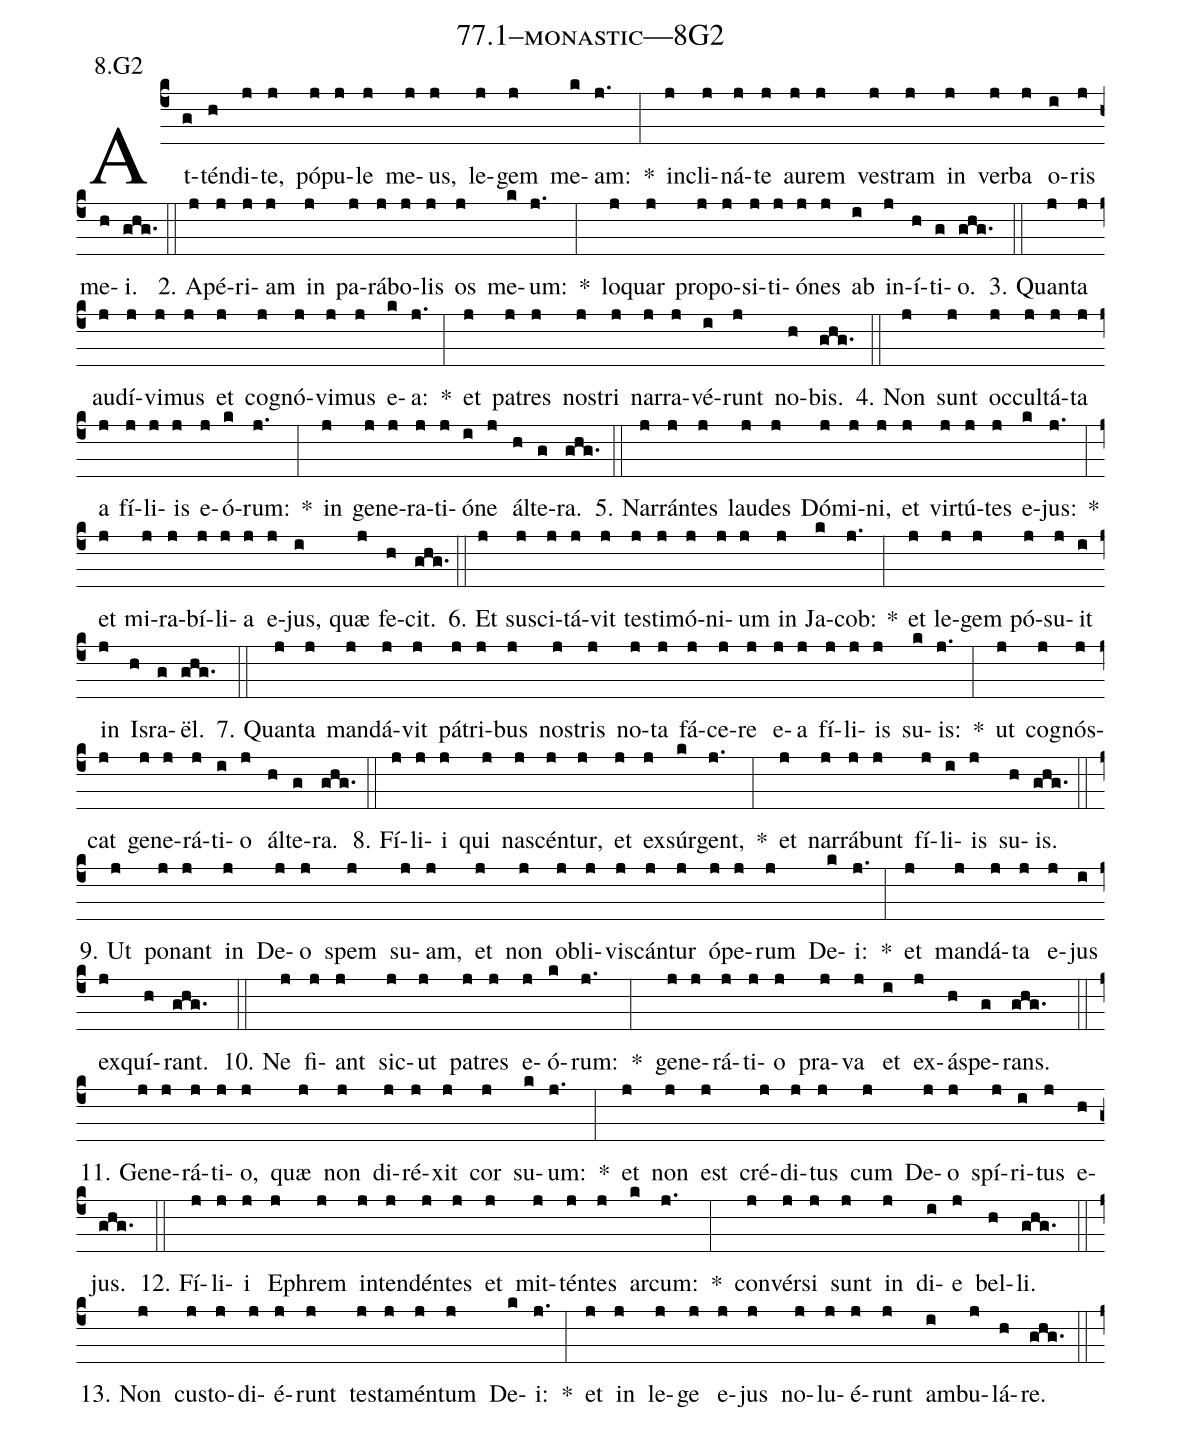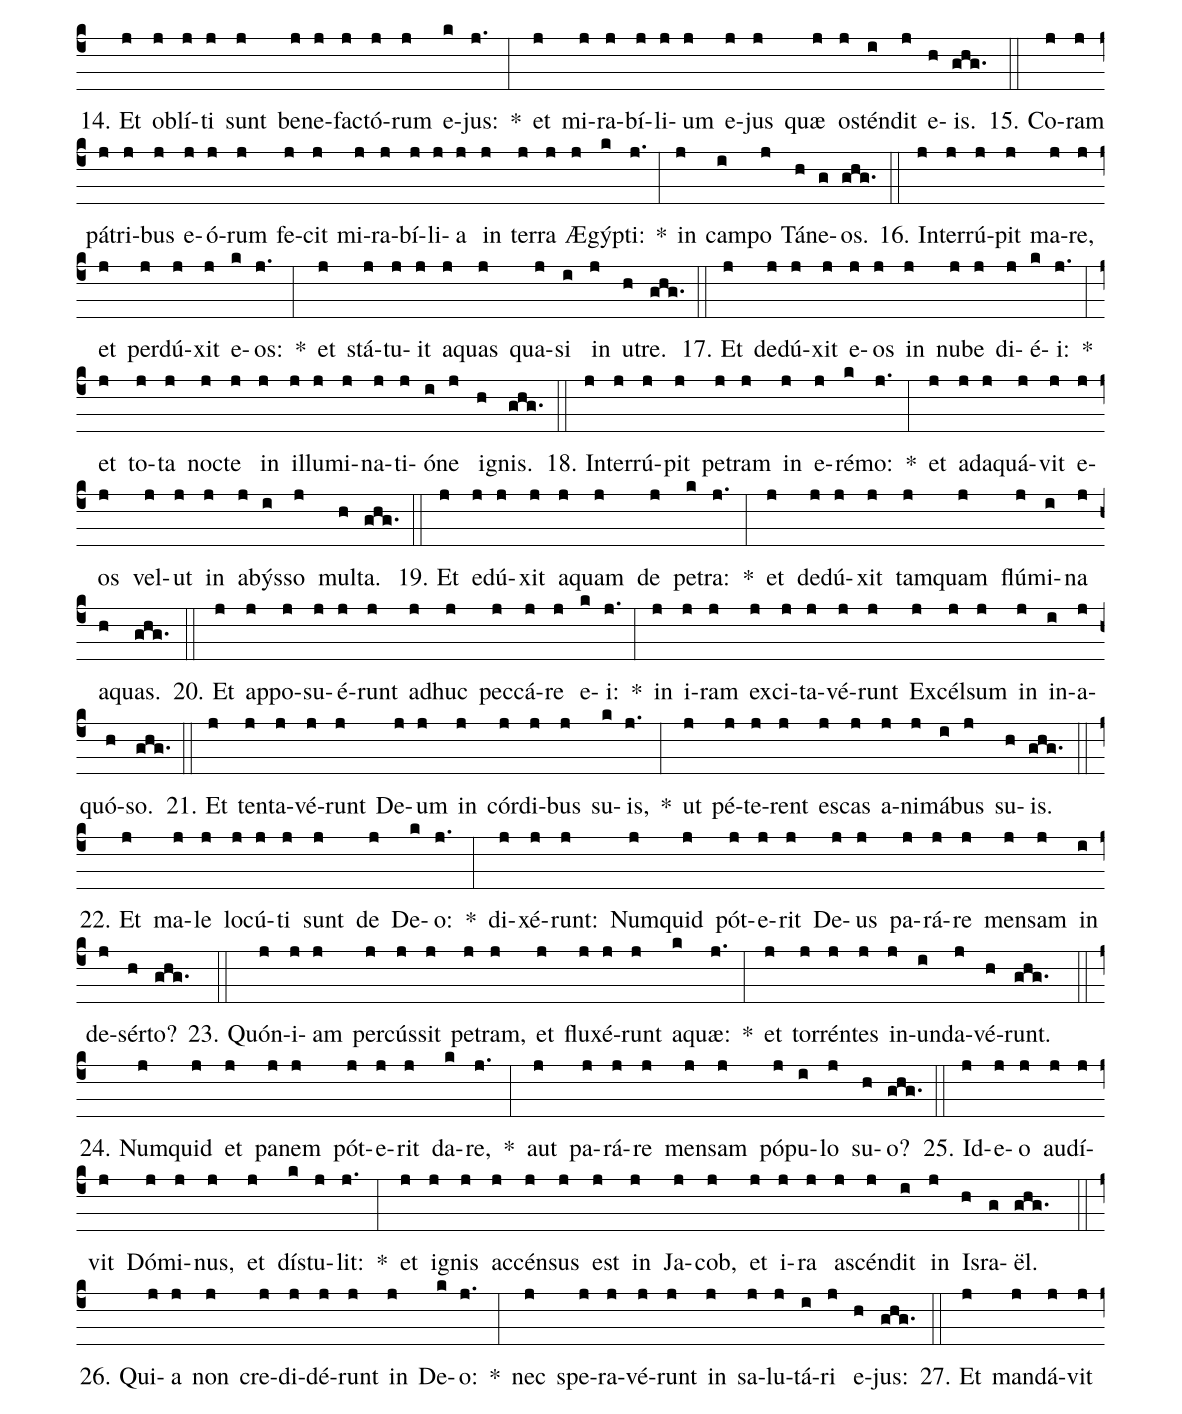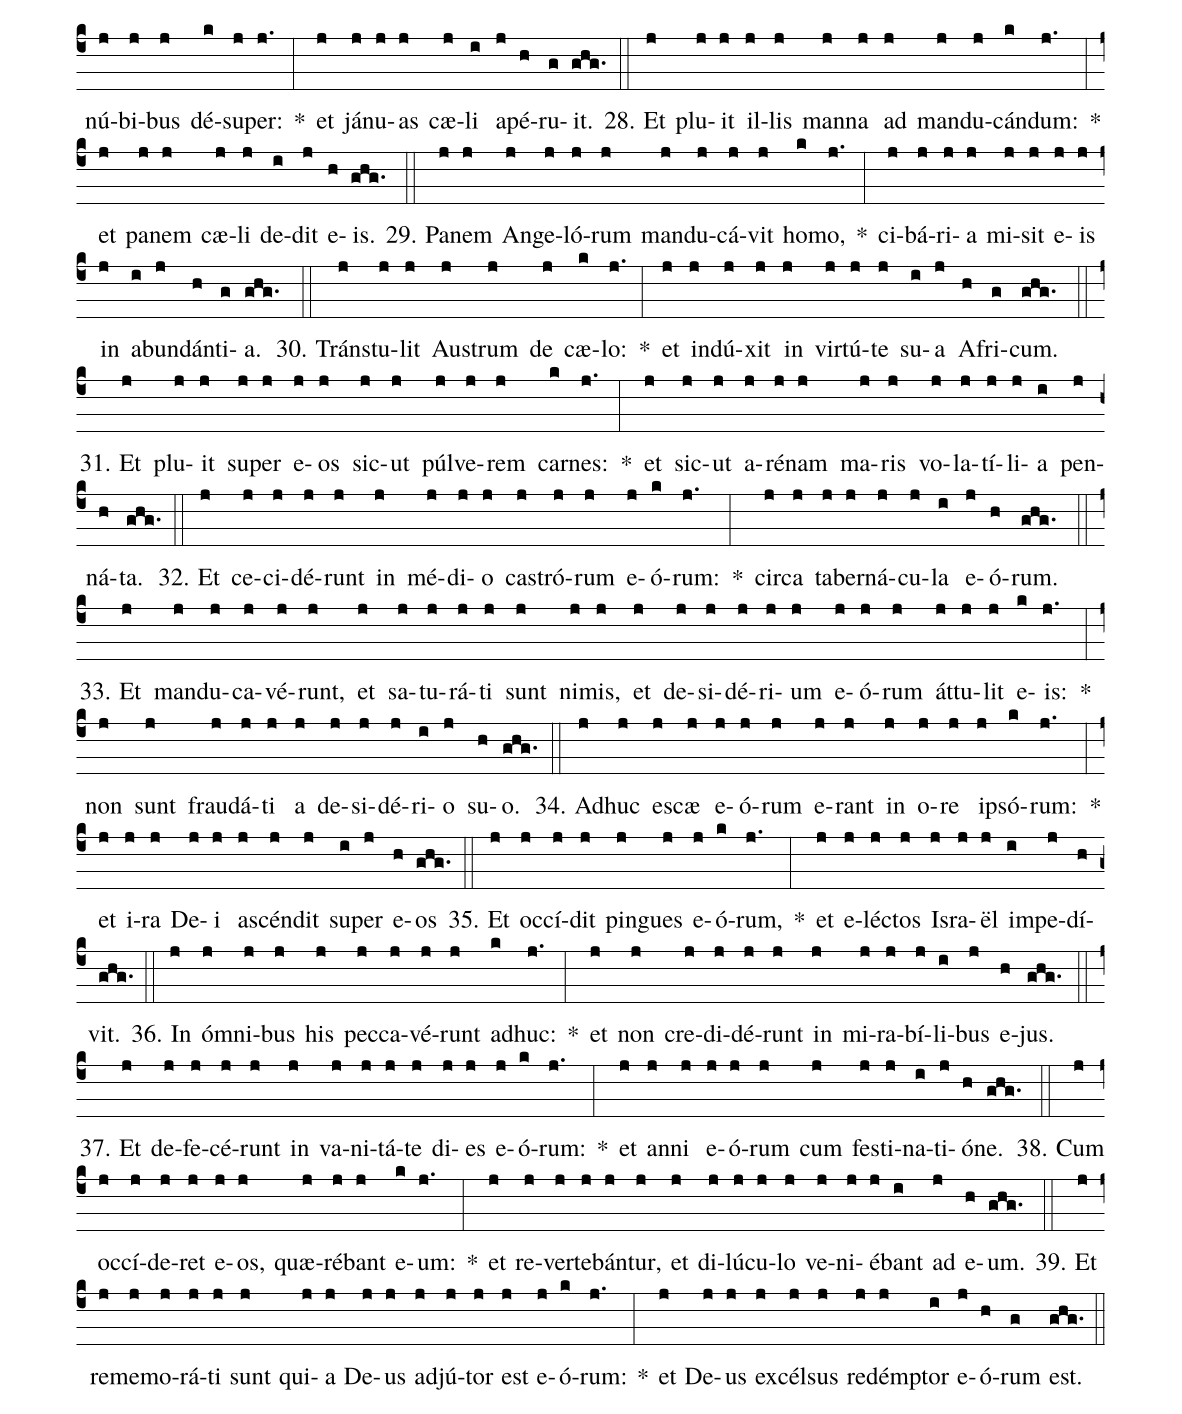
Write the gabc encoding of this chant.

name: 77.1--monastic---8G2;
annotation: 8.G2;
%%
(c4)At(g)tén(h)di(j)te,(j) pó(j)pu(j)le(j) me(j)us,(j) le(j)gem(j) me(k)am:(j.) *(:) in(j)cli(j)ná(j)te(j) au(j)rem(j) ves(j)tram(j) in(j) ver(j)ba(j) o(i)ris(j) me(h)i.(ghg.) (::)
2. A(j)pé(j)ri(j)am(j) in(j) pa(j)rá(j)bo(j)lis(j) os(j) me(k)um:(j.) *(:) lo(j)quar(j) pro(j)po(j)si(j)ti(j)ó(j)nes(j) ab(i) in(j)í(h)ti(g)o.(ghg.) (::)
3. Quan(j)ta(j) au(j)dí(j)vi(j)mus(j) et(j) co(j)gnó(j)vi(j)mus(j) e(k)a:(j.) *(:) et(j) pa(j)tres(j) nos(j)tri(j) nar(j)ra(j)vé(i)runt(j) no(h)bis.(ghg.) (::)
4. Non(j) sunt(j) oc(j)cul(j)tá(j)ta(j) a(j) fí(j)li(j)is(j) e(j)ó(k)rum:(j.) *(:) in(j) ge(j)ne(j)ra(j)ti(j)ó(i)ne(j) ál(h)te(g)ra.(ghg.) (::)
5. Nar(j)rán(j)tes(j) lau(j)des(j) Dó(j)mi(j)ni,(j) et(j) vir(j)tú(j)tes(j) e(k)jus:(j.) *(:) et(j) mi(j)ra(j)bí(j)li(j)a(j) e(j)jus,(i) quæ(j) fe(h)cit.(ghg.) (::)
6. Et(j) su(j)sci(j)tá(j)vit(j) tes(j)ti(j)mó(j)ni(j)um(j) in(j) Ja(k)cob:(j.) *(:) et(j) le(j)gem(j) pó(j)su(j)it(i) in(j) Is(h)ra(g)ël.(ghg.) (::)
7. Quan(j)ta(j) man(j)dá(j)vit(j) pá(j)tri(j)bus(j) nos(j)tris(j) no(j)ta(j) fá(j)ce(j)re(j) e(j)a(j) fí(j)li(j)is(j) su(k)is:(j.) *(:) ut(j) co(j)gnós(j)cat(j) ge(j)ne(j)rá(j)ti(i)o(j) ál(h)te(g)ra.(ghg.) (::)
8. Fí(j)li(j)i(j) qui(j) na(j)scén(j)tur,(j) et(j) ex(j)súr(k)gent,(j.) *(:) et(j) nar(j)rá(j)bunt(j) fí(j)li(i)is(j) su(h)is.(ghg.) (::)
9. Ut(j) po(j)nant(j) in(j) De(j)o(j) spem(j) su(j)am,(j) et(j) non(j) ob(j)li(j)vis(j)cán(j)tur(j) ó(j)pe(j)rum(j) De(k)i:(j.) *(:) et(j) man(j)dá(j)ta(j) e(j)jus(i) ex(j)quí(h)rant.(ghg.) (::)
10. Ne(j) fi(j)ant(j) sic(j)ut(j) pa(j)tres(j) e(j)ó(k)rum:(j.) *(:) ge(j)ne(j)rá(j)ti(j)o(j) pra(j)va(j) et(i) ex(j)ás(h)pe(g)rans.(ghg.) (::)
11. Ge(j)ne(j)rá(j)ti(j)o,(j) quæ(j) non(j) di(j)ré(j)xit(j) cor(j) su(k)um:(j.) *(:) et(j) non(j) est(j) cré(j)di(j)tus(j) cum(j) De(j)o(j) spí(j)ri(i)tus(j) e(h)jus.(ghg.) (::)
12. Fí(j)li(j)i(j) E(j)phrem(j) in(j)ten(j)dén(j)tes(j) et(j) mit(j)tén(j)tes(j) ar(k)cum:(j.) *(:) con(j)vér(j)si(j) sunt(j) in(j) di(i)e(j) bel(h)li.(ghg.) (::)
13. Non(j) cus(j)to(j)di(j)é(j)runt(j) tes(j)ta(j)mén(j)tum(j) De(k)i:(j.) *(:) et(j) in(j) le(j)ge(j) e(j)jus(j) no(j)lu(j)é(j)runt(j) am(i)bu(j)lá(h)re.(ghg.) (::)
14. Et(j) ob(j)lí(j)ti(j) sunt(j) be(j)ne(j)fac(j)tó(j)rum(j) e(k)jus:(j.) *(:) et(j) mi(j)ra(j)bí(j)li(j)um(j) e(j)jus(j) quæ(j) os(j)tén(i)dit(j) e(h)is.(ghg.) (::)
15. Co(j)ram(j) pá(j)tri(j)bus(j) e(j)ó(j)rum(j) fe(j)cit(j) mi(j)ra(j)bí(j)li(j)a(j) in(j) ter(j)ra(j) Æ(j)gýp(k)ti:(j.) *(:) in(j) cam(i)po(j) Tá(h)ne(g)os.(ghg.) (::)
16. In(j)ter(j)rú(j)pit(j) ma(j)re,(j) et(j) per(j)dú(j)xit(j) e(k)os:(j.) *(:) et(j) stá(j)tu(j)it(j) a(j)quas(j) qua(j)si(i) in(j) u(h)tre.(ghg.) (::)
17. Et(j) de(j)dú(j)xit(j) e(j)os(j) in(j) nu(j)be(j) di(j)é(k)i:(j.) *(:) et(j) to(j)ta(j) noc(j)te(j) in(j) il(j)lu(j)mi(j)na(j)ti(j)ó(i)ne(j) i(h)gnis.(ghg.) (::)
18. In(j)ter(j)rú(j)pit(j) pe(j)tram(j) in(j) e(j)ré(k)mo:(j.) *(:) et(j) ad(j)a(j)quá(j)vit(j) e(j)os(j) vel(j)ut(j) in(j) a(j)býs(i)so(j) mul(h)ta.(ghg.) (::)
19. Et(j) e(j)dú(j)xit(j) a(j)quam(j) de(j) pe(k)tra:(j.) *(:) et(j) de(j)dú(j)xit(j) tam(j)quam(j) flú(j)mi(i)na(j) a(h)quas.(ghg.) (::)
20. Et(j) ap(j)po(j)su(j)é(j)runt(j) ad(j)huc(j) pec(j)cá(j)re(j) e(k)i:(j.) *(:) in(j) i(j)ram(j) ex(j)ci(j)ta(j)vé(j)runt(j) Ex(j)cél(j)sum(j) in(j) in(i)a(j)quó(h)so.(ghg.) (::)
21. Et(j) ten(j)ta(j)vé(j)runt(j) De(j)um(j) in(j) cór(j)di(j)bus(j) su(k)is,(j.) *(:) ut(j) pé(j)te(j)rent(j) es(j)cas(j) a(j)ni(j)má(i)bus(j) su(h)is.(ghg.) (::)
22. Et(j) ma(j)le(j) lo(j)cú(j)ti(j) sunt(j) de(j) De(k)o:(j.) *(:) di(j)xé(j)runt:(j) Num(j)quid(j) pót(j)e(j)rit(j) De(j)us(j) pa(j)rá(j)re(j) men(j)sam(j) in(i) de(j)sér(h)to?(ghg.) (::)
23. Quón(j)i(j)am(j) per(j)cús(j)sit(j) pe(j)tram,(j) et(j) flu(j)xé(j)runt(j) a(k)quæ:(j.) *(:) et(j) tor(j)rén(j)tes(j) in(j)un(i)da(j)vé(h)runt.(ghg.) (::)
24. Num(j)quid(j) et(j) pa(j)nem(j) pót(j)e(j)rit(j) da(k)re,(j.) *(:) aut(j) pa(j)rá(j)re(j) men(j)sam(j) pó(j)pu(i)lo(j) su(h)o?(ghg.) (::)
25. Id(j)e(j)o(j) au(j)dí(j)vit(j) Dó(j)mi(j)nus,(j) et(j) dís(k)tu(j)lit:(j.) *(:) et(j) i(j)gnis(j) ac(j)cén(j)sus(j) est(j) in(j) Ja(j)cob,(j) et(j) i(j)ra(j) a(j)scén(j)dit(i) in(j) Is(h)ra(g)ël.(ghg.) (::)
26. Qui(j)a(j) non(j) cre(j)di(j)dé(j)runt(j) in(j) De(k)o:(j.) *(:) nec(j) spe(j)ra(j)vé(j)runt(j) in(j) sa(j)lu(j)tá(i)ri(j) e(h)jus:(ghg.) (::)
27. Et(j) man(j)dá(j)vit(j) nú(j)bi(j)bus(j) dé(k)su(j)per:(j.) *(:) et(j) já(j)nu(j)as(j) cæ(j)li(i) a(j)pé(h)ru(g)it.(ghg.) (::)
28. Et(j) plu(j)it(j) il(j)lis(j) man(j)na(j) ad(j) man(j)du(j)cán(k)dum:(j.) *(:) et(j) pa(j)nem(j) cæ(j)li(j) de(i)dit(j) e(h)is.(ghg.) (::)
29. Pa(j)nem(j) An(j)ge(j)ló(j)rum(j) man(j)du(j)cá(j)vit(j) ho(k)mo,(j.) *(:) ci(j)bá(j)ri(j)a(j) mi(j)sit(j) e(j)is(j) in(j) ab(i)un(j)dán(h)ti(g)a.(ghg.) (::)
30. Tráns(j)tu(j)lit(j) Aus(j)trum(j) de(j) cæ(k)lo:(j.) *(:) et(j) in(j)dú(j)xit(j) in(j) vir(j)tú(j)te(j) su(i)a(j) A(h)fri(g)cum.(ghg.) (::)
31. Et(j) plu(j)it(j) su(j)per(j) e(j)os(j) sic(j)ut(j) púl(j)ve(j)rem(j) car(k)nes:(j.) *(:) et(j) sic(j)ut(j) a(j)ré(j)nam(j) ma(j)ris(j) vo(j)la(j)tí(j)li(j)a(i) pen(j)ná(h)ta.(ghg.) (::)
32. Et(j) ce(j)ci(j)dé(j)runt(j) in(j) mé(j)di(j)o(j) cas(j)tró(j)rum(j) e(j)ó(k)rum:(j.) *(:) cir(j)ca(j) ta(j)ber(j)ná(j)cu(j)la(i) e(j)ó(h)rum.(ghg.) (::)
33. Et(j) man(j)du(j)ca(j)vé(j)runt,(j) et(j) sa(j)tu(j)rá(j)ti(j) sunt(j) ni(j)mis,(j) et(j) de(j)si(j)dé(j)ri(j)um(j) e(j)ó(j)rum(j) át(j)tu(j)lit(j) e(k)is:(j.) *(:) non(j) sunt(j) frau(j)dá(j)ti(j) a(j) de(j)si(j)dé(j)ri(i)o(j) su(h)o.(ghg.) (::)
34. Ad(j)huc(j) e(j)scæ(j) e(j)ó(j)rum(j) e(j)rant(j) in(j) o(j)re(j) ip(j)só(k)rum:(j.) *(:) et(j) i(j)ra(j) De(j)i(j) a(j)scén(j)dit(j) su(i)per(j) e(h)os(ghg.) (::)
35. Et(j) oc(j)cí(j)dit(j) pin(j)gues(j) e(j)ó(k)rum,(j.) *(:) et(j) e(j)léc(j)tos(j) Is(j)ra(j)ël(j) im(i)pe(j)dí(h)vit.(ghg.) (::)
36. In(j) óm(j)ni(j)bus(j) his(j) pec(j)ca(j)vé(j)runt(j) ad(k)huc:(j.) *(:) et(j) non(j) cre(j)di(j)dé(j)runt(j) in(j) mi(j)ra(j)bí(j)li(i)bus(j) e(h)jus.(ghg.) (::)
37. Et(j) de(j)fe(j)cé(j)runt(j) in(j) va(j)ni(j)tá(j)te(j) di(j)es(j) e(j)ó(k)rum:(j.) *(:) et(j) an(j)ni(j) e(j)ó(j)rum(j) cum(j) fes(j)ti(j)na(i)ti(j)ó(h)ne.(ghg.) (::)
38. Cum(j) oc(j)cí(j)de(j)ret(j) e(j)os,(j) quæ(j)ré(j)bant(j) e(k)um:(j.) *(:) et(j) re(j)ver(j)te(j)bán(j)tur,(j) et(j) di(j)lú(j)cu(j)lo(j) ve(j)ni(j)é(j)bant(i) ad(j) e(h)um.(ghg.) (::)
39. Et(j) re(j)me(j)mo(j)rá(j)ti(j) sunt(j) qui(j)a(j) De(j)us(j) ad(j)jú(j)tor(j) est(j) e(j)ó(k)rum:(j.) *(:) et(j) De(j)us(j) ex(j)cél(j)sus(j) red(j)émp(j)tor(i) e(j)ó(h)rum(g) est.(ghg.) (::)
